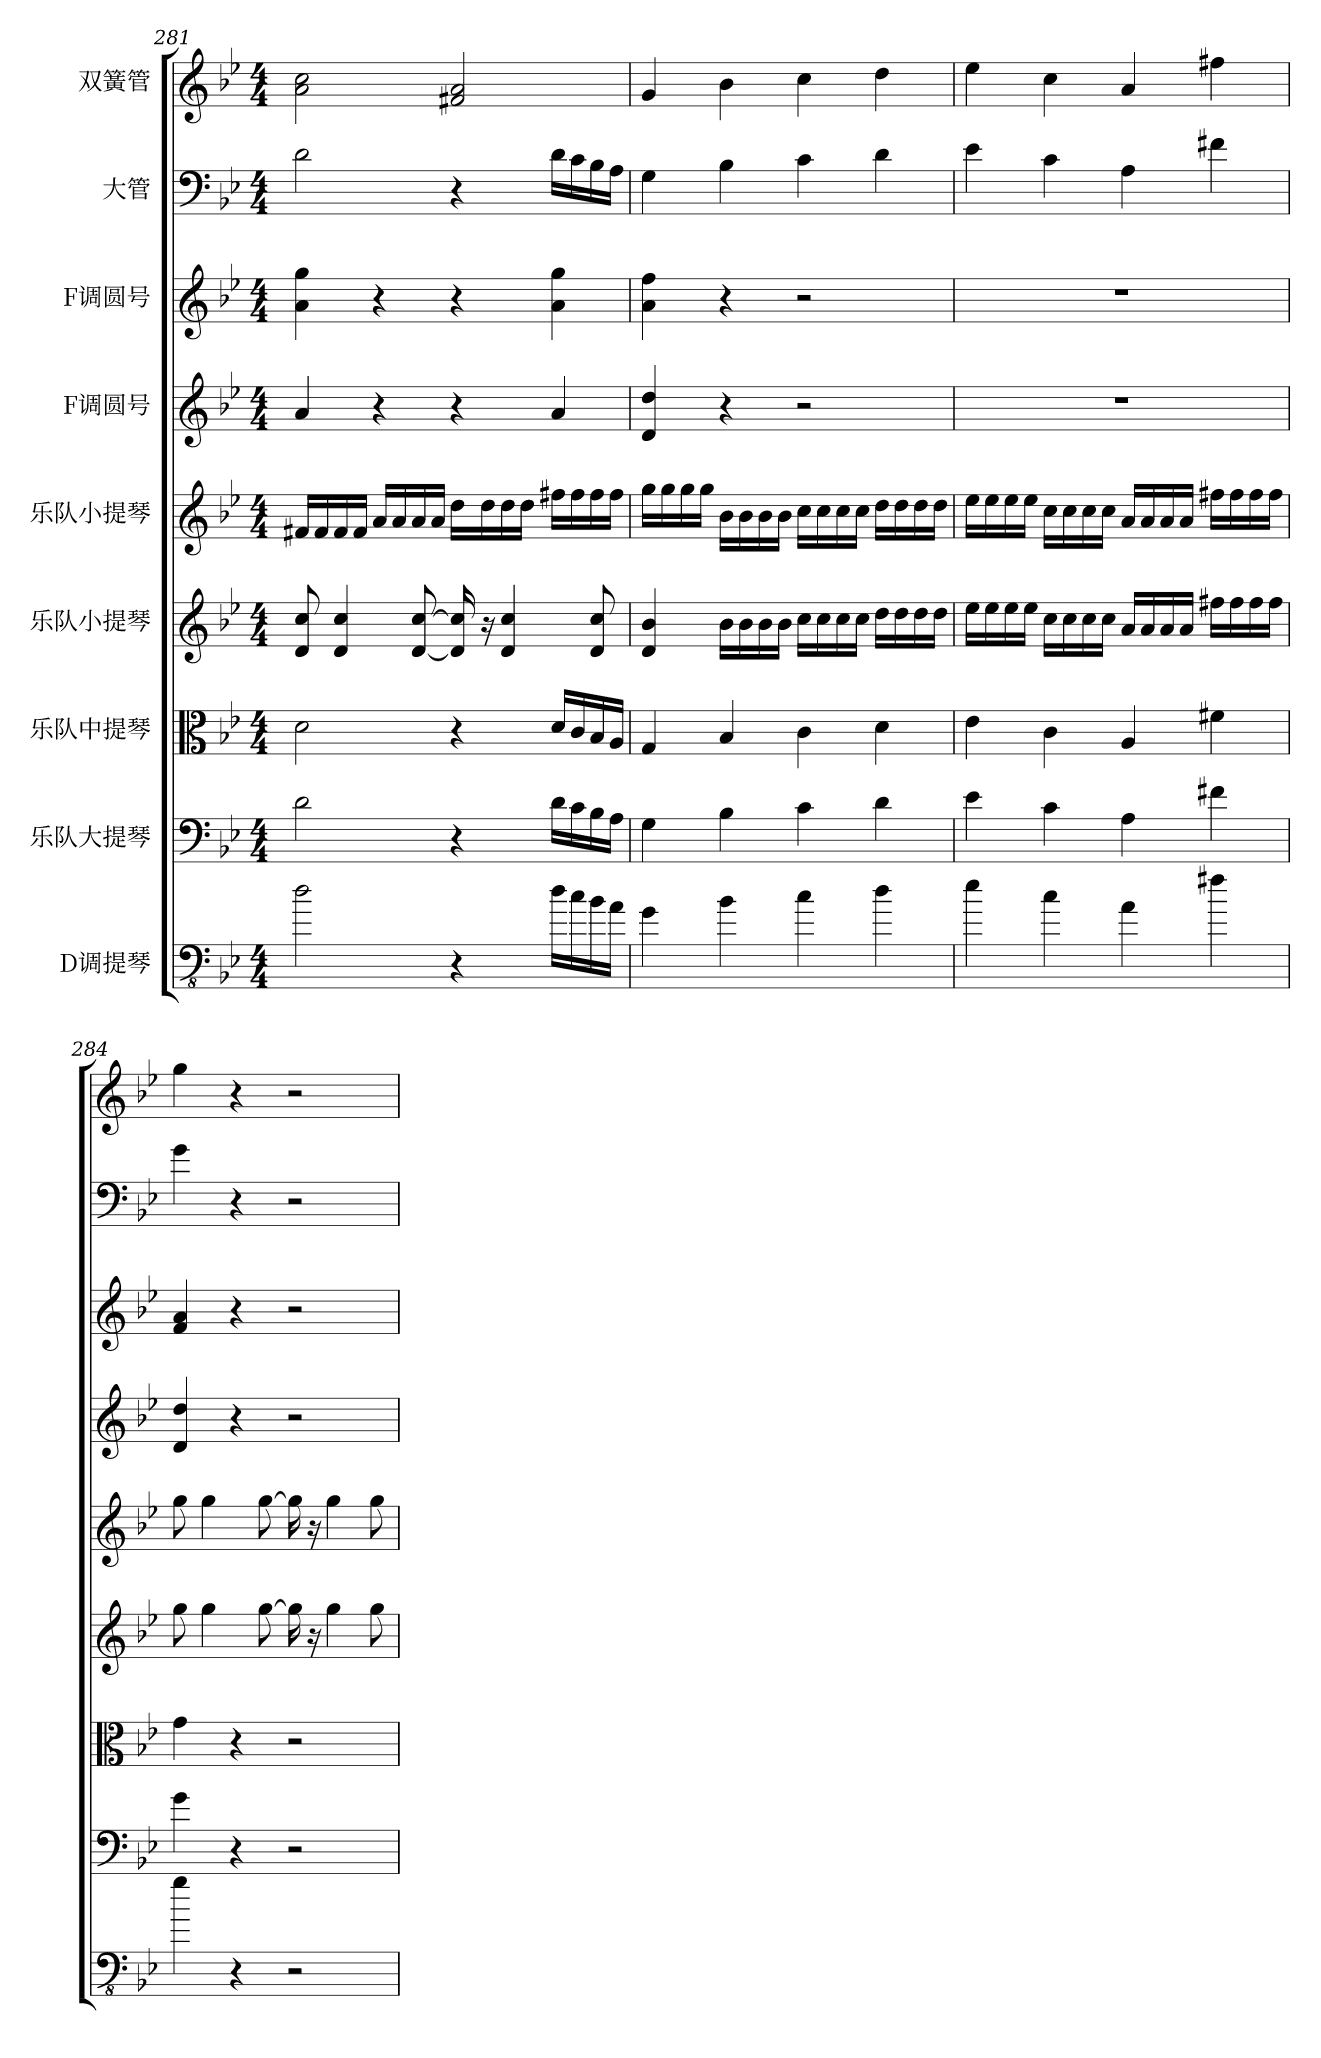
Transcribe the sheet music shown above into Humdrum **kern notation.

**kern	**kern	**kern	**kern	**kern	**kern	**kern	**kern	**kern
*part9	*part8	*part7	*part6	*part5	*part4	*part3	*part2	*part1
*staff9	*staff8	*staff7	*staff6	*staff5	*staff4	*staff3	*staff2	*staff1
*I"D调提琴	*I"乐队大提琴	*I"乐队中提琴	*I"乐队小提琴	*I"乐队小提琴	*I"F调圆号	*I"F调圆号	*I"大管	*I"双簧管
*clefFv4	*clefF4	*clefC3	*clefG2	*clefG2	*clefG2	*clefG2	*clefF4	*clefG2
*ITrd7c12	*	*	*	*	*ITrd4c7	*ITrd4c7	*	*
*k[b-e-]	*k[b-e-]	*k[b-e-]	*k[b-e-]	*k[b-e-]	*k[b-e-a-]	*k[b-e-a-]	*k[b-e-]	*k[b-e-]
*M4/4	*M4/4	*M4/4	*M4/4	*M4/4	*M4/4	*M4/4	*M4/4	*M4/4
=281	=281	=281	=281	=281	=281	=281	=281	=281
2D\	2d\	2d\	8d/ 8cc/	16f#X/LL	4d/	4d\ 4cc\	2d\	2a\ 2cc\
.	.	.	.	16f#/	.	.	.	.
.	.	.	4d/ 4cc/	16f#/	.	.	.	.
.	.	.	.	16f#/JJ	.	.	.	.
.	.	.	.	16a/LL	4r	4r	.	.
.	.	.	.	16a/	.	.	.	.
.	.	.	[8d/ [8cc/	16a/	.	.	.	.
.	.	.	.	16a/JJ	.	.	.	.
4r	4r	4r	16d/] 16cc/]	16dd\LL	4r	4r	4r	2f#X/ 2a/
.	.	.	16r	16dd\	.	.	.	.
.	.	.	4d/ 4cc/	16dd\	.	.	.	.
.	.	.	.	16dd\JJ	.	.	.	.
16D\LL	16d\LL	16d/LL	.	16ff#X\LL	4d/	4d\ 4cc\	16d\LL	.
16C\	16c\	16c/	.	16ff#\	.	.	16c\	.
16BB-\	16B-\	16B-/	8d/ 8cc/	16ff#\	.	.	16B-\	.
16AA\JJ	16A\JJ	16A/JJ	.	16ff#\JJ	.	.	16A\JJ	.
!!LO:PB:g=z
=282	=282	=282	=282	=282	=282	=282	=282	=282
*	*	*	*	*	*	*	*	*MM150
4GG\	4G\	4G/	4d/ 4b-/	16gg\LL	4G/ 4g/	4d\ 4b-\	4G\	4g/
.	.	.	.	16gg\	.	.	.	.
.	.	.	.	16gg\	.	.	.	.
.	.	.	.	16gg\JJ	.	.	.	.
4BB-\	4B-\	4B-/	16b-\LL	16b-\LL	4r	4r	4B-\	4b-\
.	.	.	16b-\	16b-\	.	.	.	.
.	.	.	16b-\	16b-\	.	.	.	.
.	.	.	16b-\JJ	16b-\JJ	.	.	.	.
4C\	4c\	4c\	16cc\LL	16cc\LL	2r	2r	4c\	4cc\
.	.	.	16cc\	16cc\	.	.	.	.
.	.	.	16cc\	16cc\	.	.	.	.
.	.	.	16cc\JJ	16cc\JJ	.	.	.	.
4D\	4d\	4d\	16dd\LL	16dd\LL	.	.	4d\	4dd\
.	.	.	16dd\	16dd\	.	.	.	.
.	.	.	16dd\	16dd\	.	.	.	.
.	.	.	16dd\JJ	16dd\JJ	.	.	.	.
=283	=283	=283	=283	=283	=283	=283	=283	=283
4E-\	4e-\	4e-\	16ee-\LL	16ee-\LL	1r	1r	4e-\	4ee-\
.	.	.	16ee-\	16ee-\	.	.	.	.
.	.	.	16ee-\	16ee-\	.	.	.	.
.	.	.	16ee-\JJ	16ee-\JJ	.	.	.	.
4C\	4c\	4c\	16cc\LL	16cc\LL	.	.	4c\	4cc\
.	.	.	16cc\	16cc\	.	.	.	.
.	.	.	16cc\	16cc\	.	.	.	.
.	.	.	16cc\JJ	16cc\JJ	.	.	.	.
4AA\	4A\	4A/	16a/LL	16a/LL	.	.	4A\	4a/
.	.	.	16a/	16a/	.	.	.	.
.	.	.	16a/	16a/	.	.	.	.
.	.	.	16a/JJ	16a/JJ	.	.	.	.
4F#X\	4f#X\	4f#X\	16ff#X\LL	16ff#X\LL	.	.	4f#X\	4ff#X\
.	.	.	16ff#\	16ff#\	.	.	.	.
.	.	.	16ff#\	16ff#\	.	.	.	.
.	.	.	16ff#\JJ	16ff#\JJ	.	.	.	.
=284	=284	=284	=284	=284	=284	=284	=284	=284
*	*	*	*	*	*	*	*	*MM152
4G\	4g\	4g\	8gg\	8gg\	4G/ 4g/	4B-/ 4d/	4g\	4gg\
.	.	.	4gg\	4gg\	.	.	.	.
4r	4r	4r	.	.	4r	4r	4r	4r
.	.	.	[8gg\	[8gg\	.	.	.	.
2r	2r	2r	16gg\]	16gg\]	2r	2r	2r	2r
.	.	.	16r	16r	.	.	.	.
.	.	.	4gg\	4gg\	.	.	.	.
.	.	.	8gg\	8gg\	.	.	.	.
=	=	=	=	=	=	=	=	=
*-	*-	*-	*-	*-	*-	*-	*-	*-
